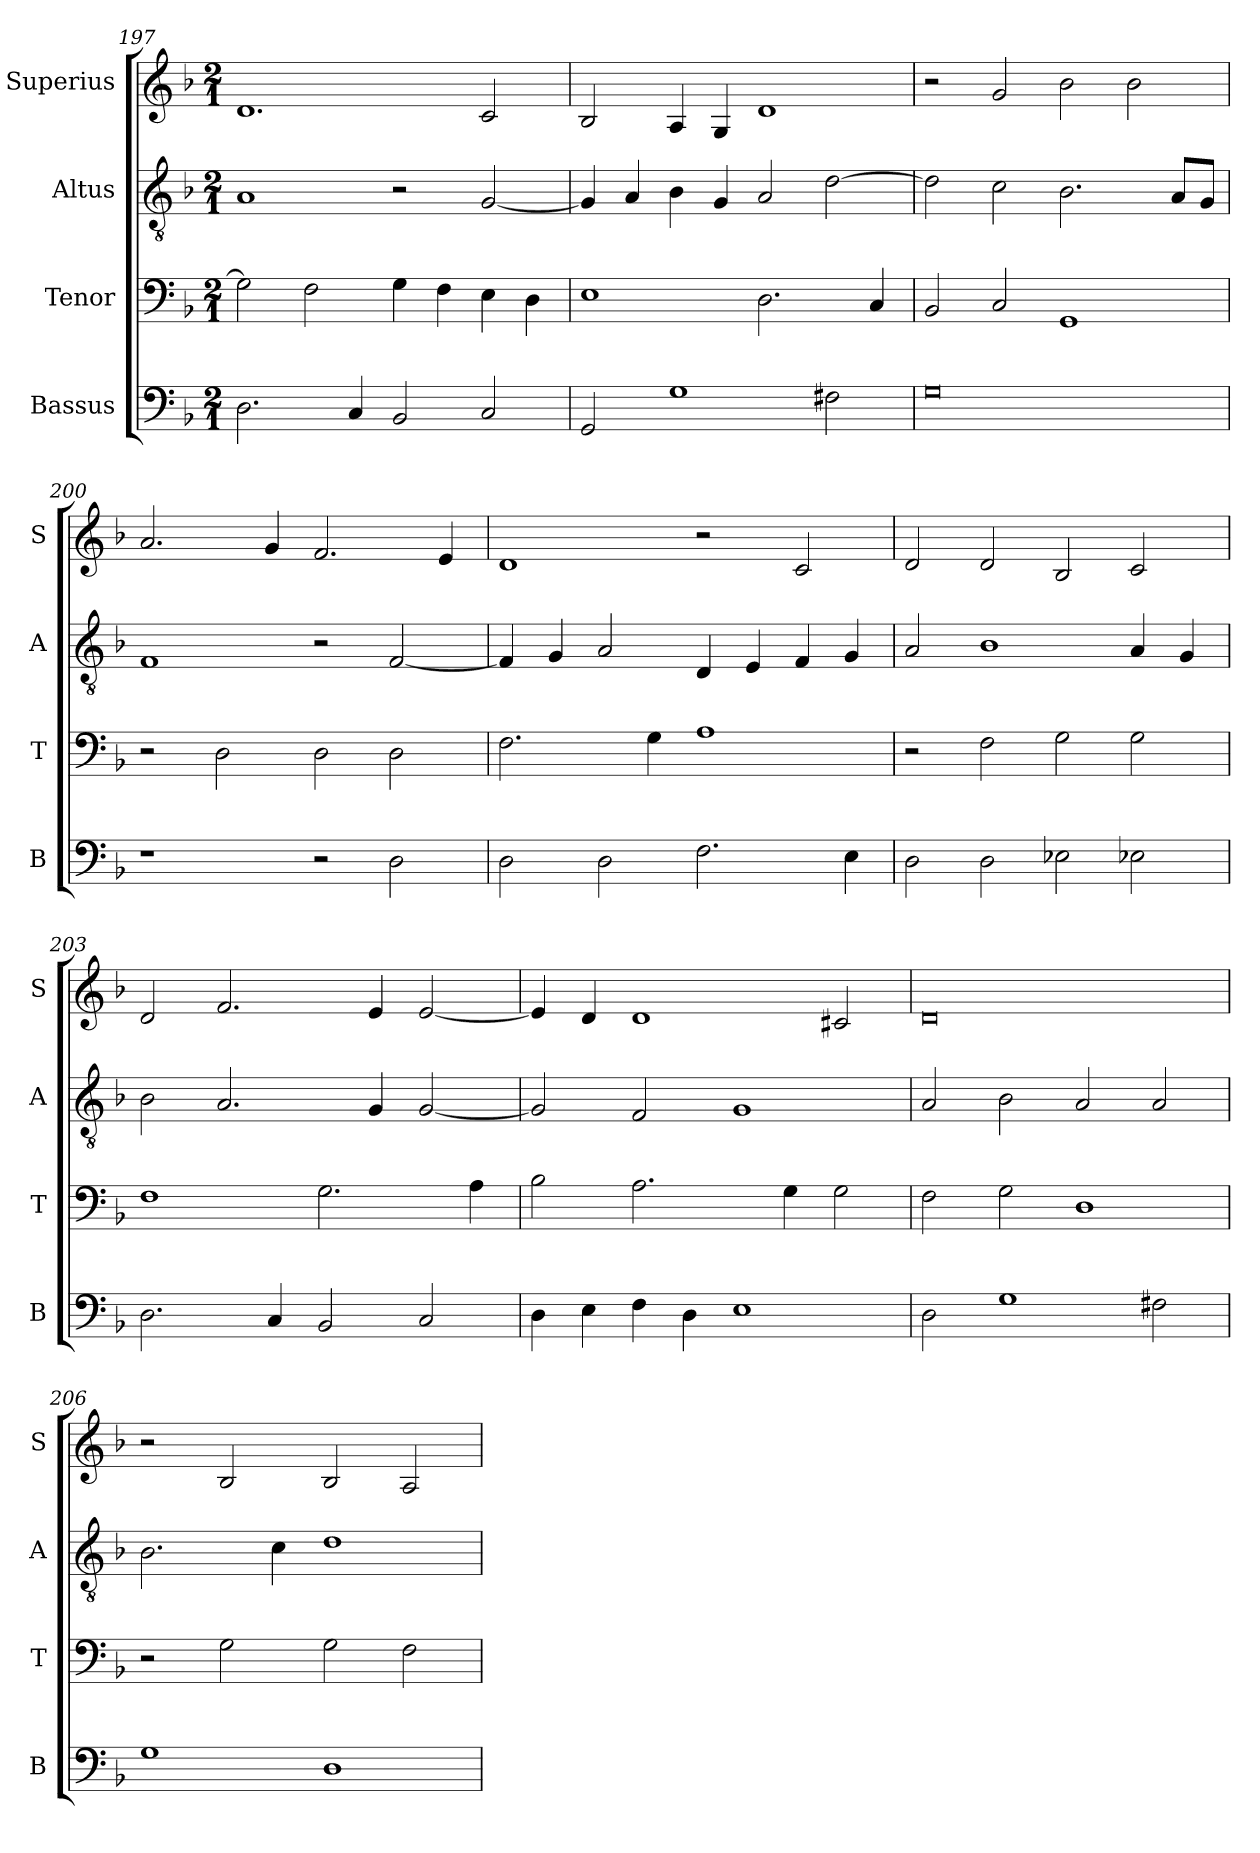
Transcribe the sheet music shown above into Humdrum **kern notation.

**kern	**kern	**kern	**kern
*part4	*part3	*part2	*part1
*staff4	*staff3	*staff2	*staff1
*I"Bassus	*I"Tenor	*I"Altus	*I"Superius
*I'B	*I'T	*I'A	*I'S
*clefF4	*clefF4	*clefGv2	*clefG2
*k[b-]	*k[b-]	*k[b-]	*k[b-]
*F:	*F:	*F:	*F:
*M2/1	*M2/1	*M2/1	*M2/1
=197	=197	=197	=197
2.D	2G]	1A	1.d
.	2F	.	.
4C	.	.	.
2BB-	4G	2r	.
.	4F	.	.
2C	4E	[2G	2c
.	4D	.	.
=198	=198	=198	=198
2GG	1E	4G]	2B-
.	.	4A	.
1G	.	4B-	4A
.	.	4G	4G
.	2.D	2A	1d
2F#X	.	[2d	.
.	4C	.	.
=199	=199	=199	=199
0G	2BB-	2d]	2r
.	2C	2c	2g
.	1GG	2.B-	2b-
.	.	.	2b-
.	.	8AL	.
.	.	8GJ	.
=200	=200	=200	=200
1r	2r	1F	2.a
.	2D	.	.
.	.	.	4g
2r	2D	2r	2.f
2D	2D	[2F	.
.	.	.	4e
=201	=201	=201	=201
2D	2.F	4F]	1d
.	.	4G	.
2D	.	2A	.
.	4G	.	.
2.F	1A	4D	2r
.	.	4E	.
.	.	4F	2c
4E	.	4G	.
=202	=202	=202	=202
2D	2r	2A	2d
2D	2F	1B-	2d
2E-X	2G	.	2B-
2E-X	2G	4A	2c
.	.	4G	.
=203	=203	=203	=203
2.D	1F	2B-	2d
.	.	2.A	2.f
4C	.	.	.
2BB-	2.G	.	.
.	.	4G	4e
2C	.	[2G	[2e
.	4A	.	.
=204	=204	=204	=204
4D	2B-	2G]	4e]
4E	.	.	4d
4F	2.A	2F	1d
4D	.	.	.
1E	.	1G	.
.	4G	.	.
.	2G	.	2c#X
=205	=205	=205	=205
2D	2F	2A	0d
1G	2G	2B-	.
.	1D	2A	.
2F#X	.	2A	.
=206	=206	=206	=206
1G	2r	2.B-	2r
.	2G	.	2B-
.	.	4c	.
1D	2G	1d	2B-
.	2F	.	2A
=	=	=	=
*-	*-	*-	*-
